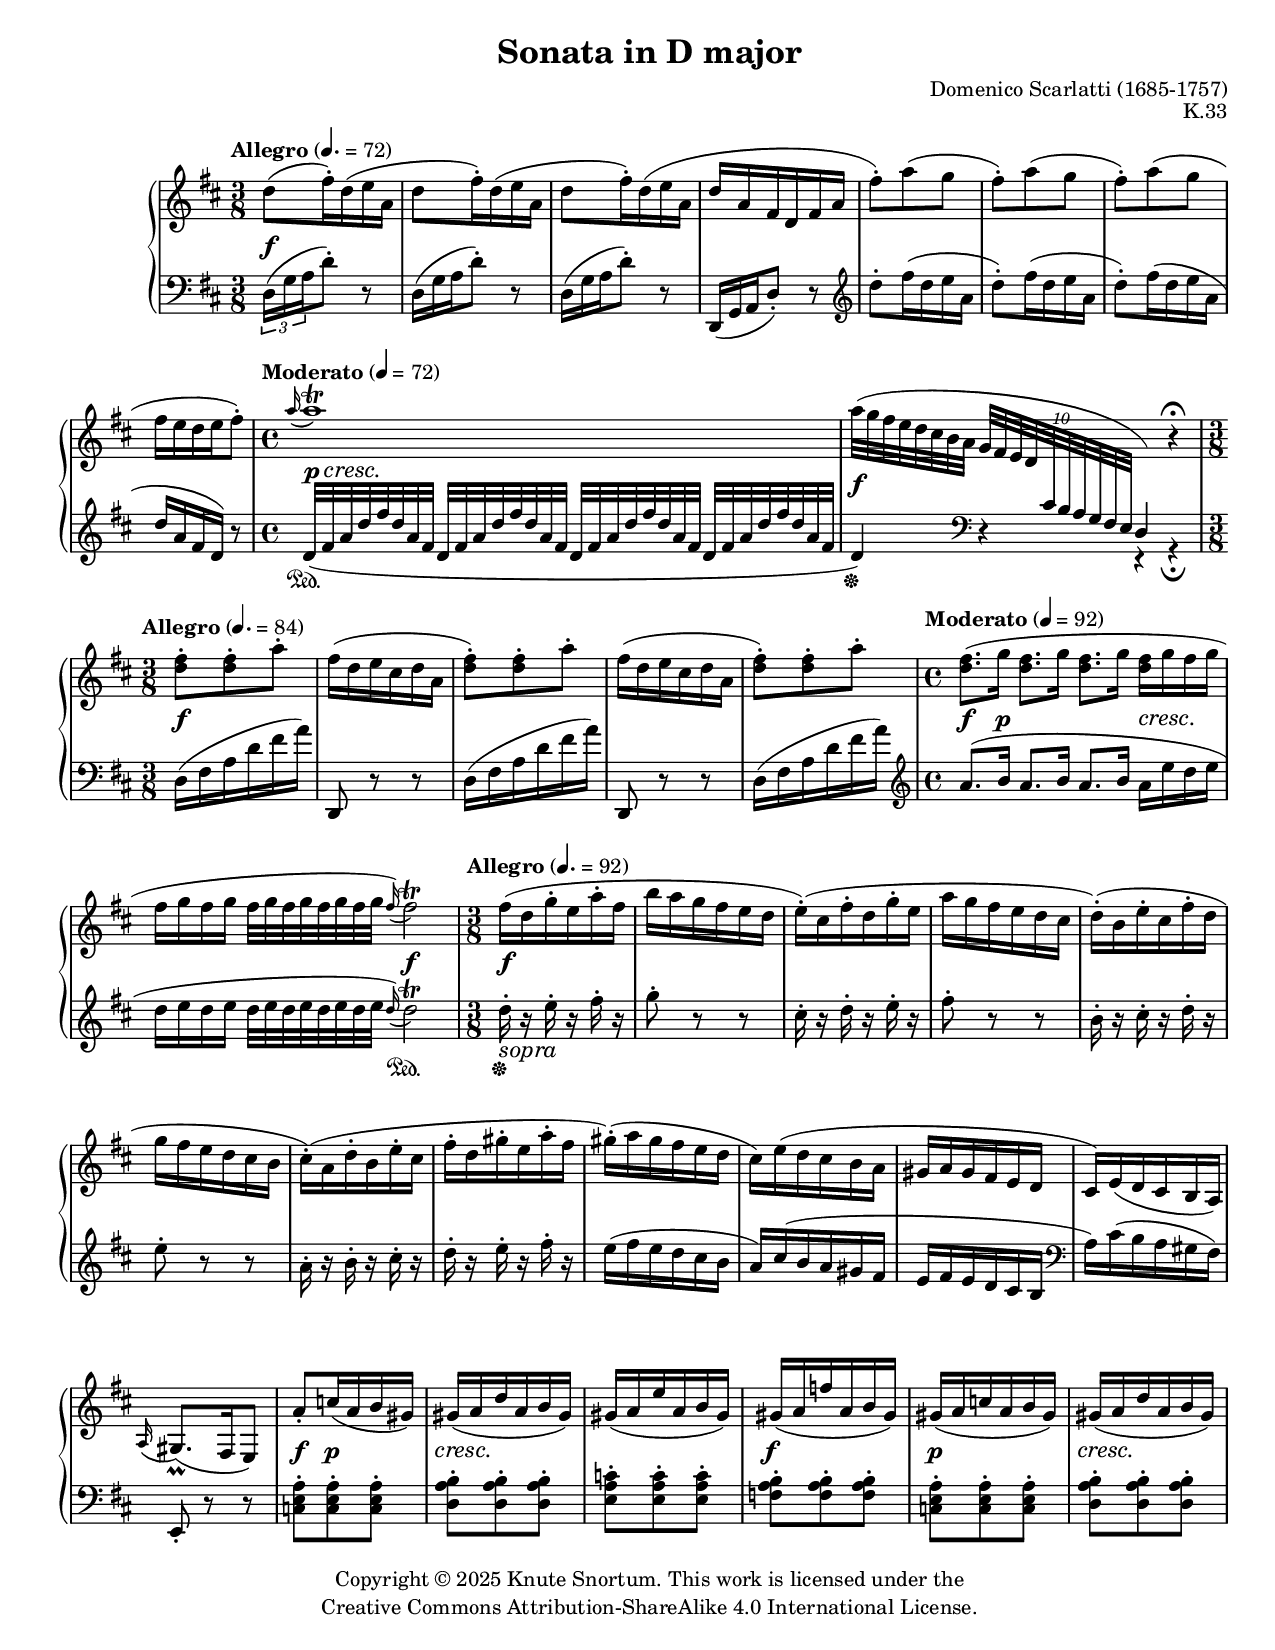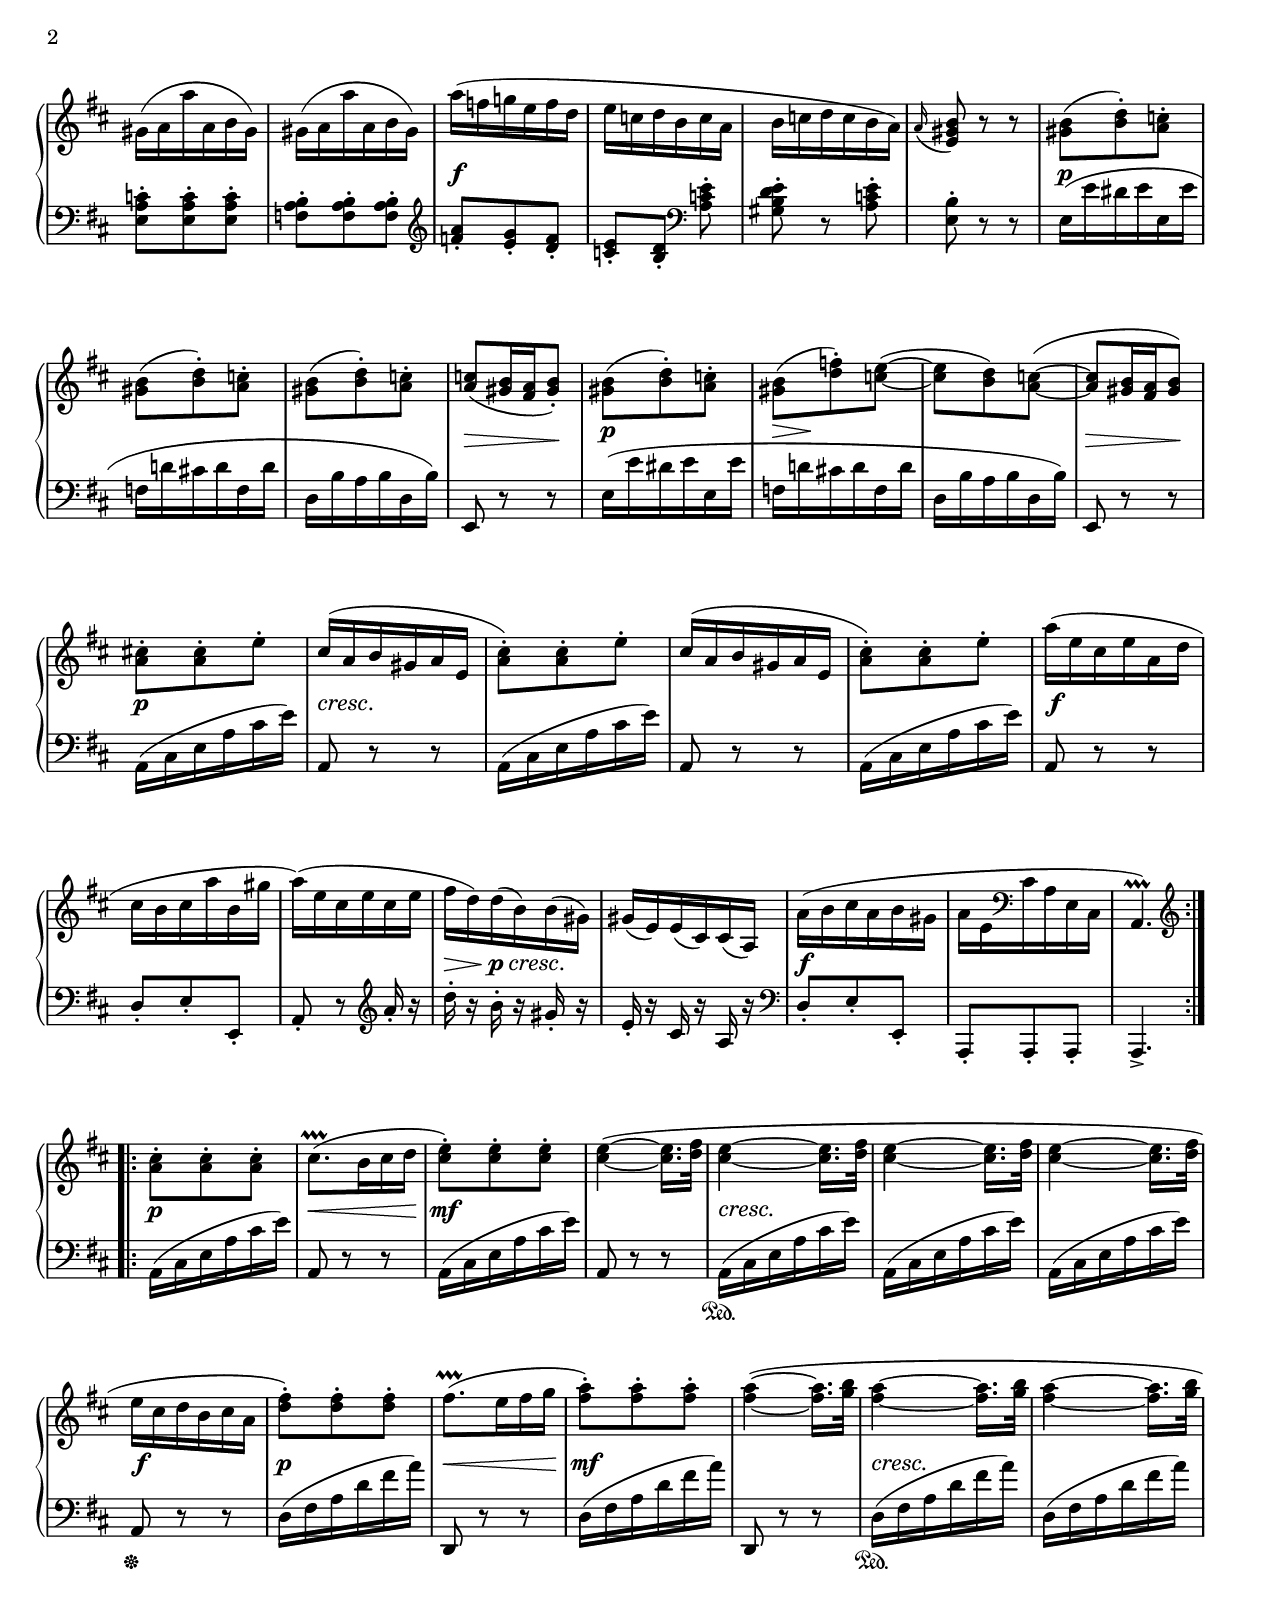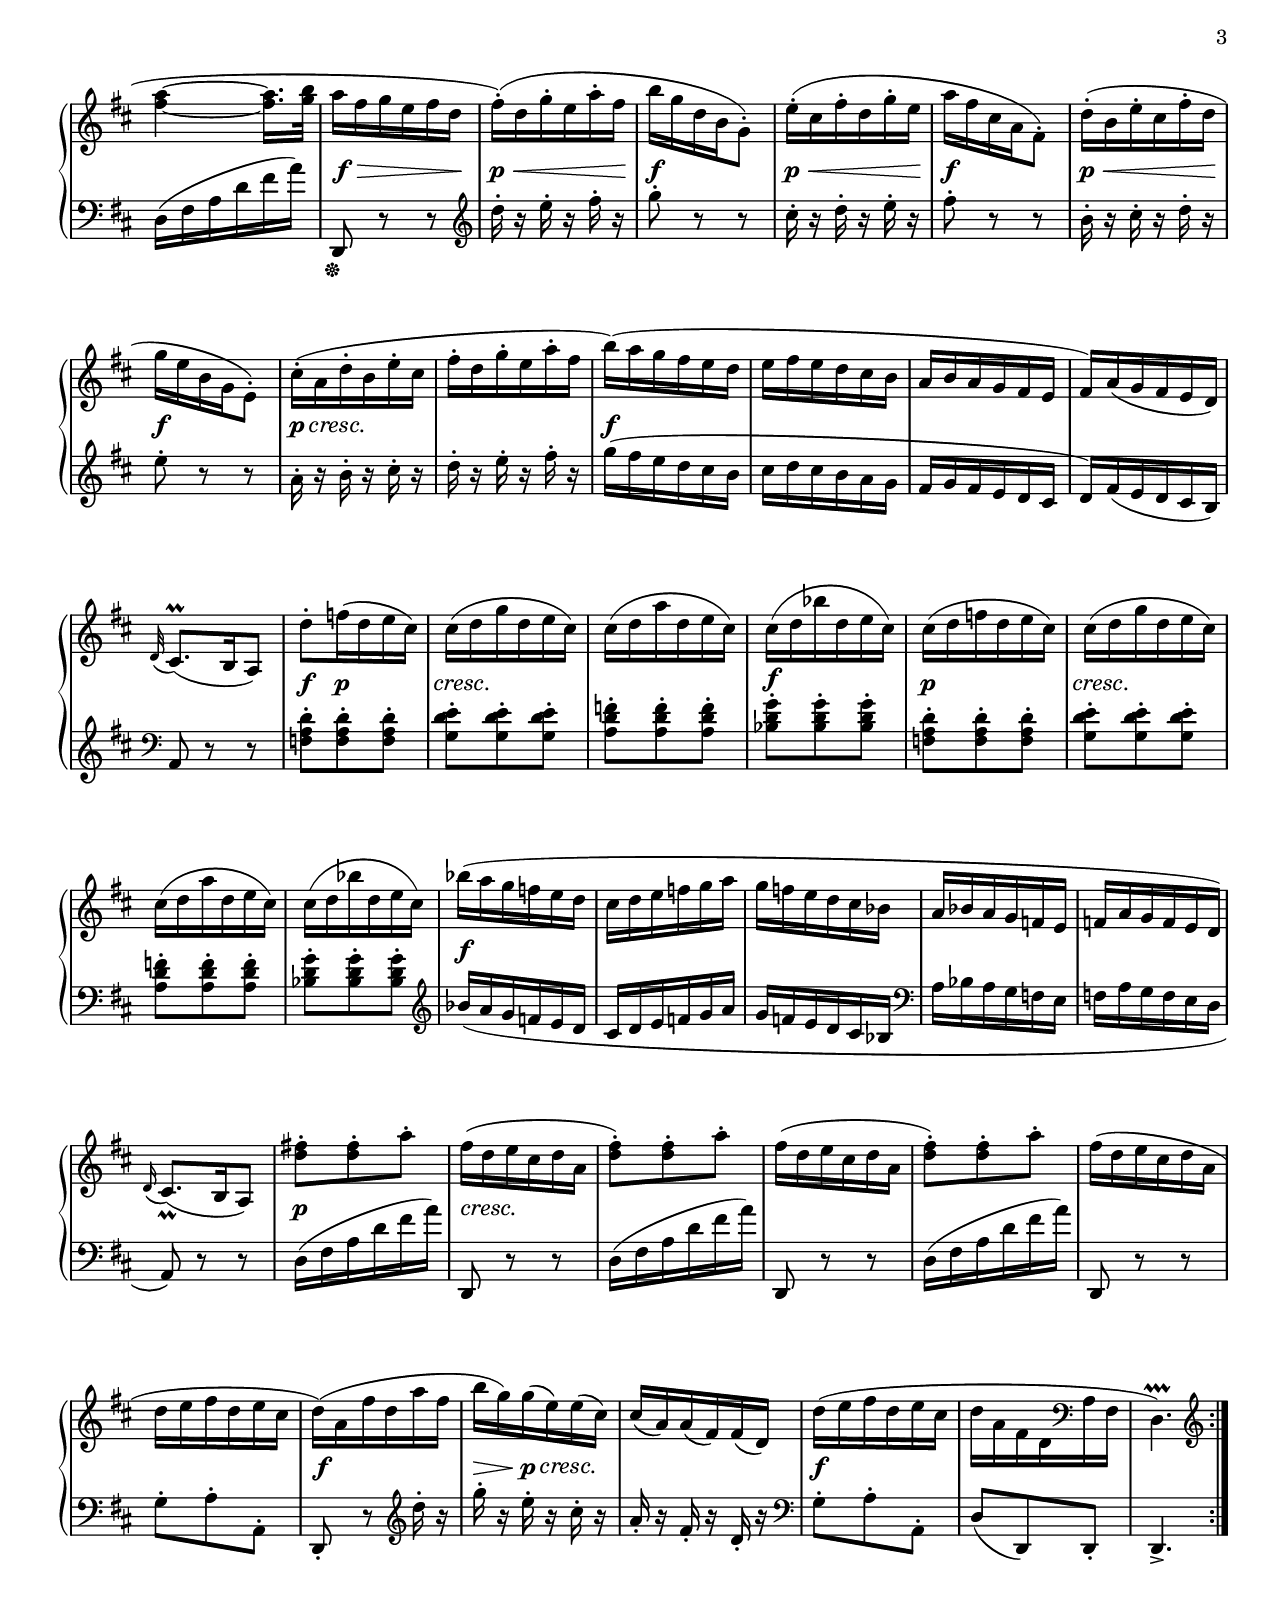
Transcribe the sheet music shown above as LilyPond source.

%...+....1....+....2....+....3....+....4....+....5....+....6....+....7....+....

\version "2.24.0"
\include "globals.ily"

#(ly:expect-warning-times 8 "barcheck failed")

\header { 
  title = "Sonata in D major"
  opus = "K.33"
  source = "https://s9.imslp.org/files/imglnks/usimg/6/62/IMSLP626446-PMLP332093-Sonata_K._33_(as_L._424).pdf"
}

%
% Positions and shapes
%

slurShapeA = \shape #'((0 . 0) (0 . 0) (0 . 1) (0 . -2)) \etc
slurShapeB = \shape #'(
                        ((0 . 0) (0 . 0) (0 . 0) (0 . 0))
                        ((0.25 . 0.25) (0 . 0) (0 . 0) (0 . 0))
                      ) \etc
slurShapeC = \shape #'((0.5 . 0) (0 . 0) (0 . 0) (-0.5 . 0)) \etc
slurShapeD = \shape #'((0.5 . 0) (0 . 0) (0 . 0) (-0.5 . 0)) \etc
slurShapeE = \shape #'(
                        ((0 . 0) (0 . 0) (0 . 0) (0 . 0))
                        ((0 . 1) (0 . 0) (0 . -1) (0 . 0))
                      ) \etc
slurShapeF = \shape #'((0 . 0) (0 . 0) (0 . -1) (0 . -2)) \etc
slurShapeG = \shape #'(
                        ((0 . 0) (0 . 0) (0 . 0) (0 . 0.25))
                        ((0.25 . 0) (0 . 0) (0 . 0) (-0.25 . 0))
                      ) \etc
slurShapeH = \shape #'((0.25 . 0) (0 . 0) (0 . 0) (0 . 0)) \etc
slurShapeI = \shape #'((0.25 . 0) (0 . 0) (0 . 0) (0 . 0)) \etc
slurShapeJ = \shape #'((0.25 . 0) (0 . 0) (0 . 1) (0 . -0.5)) \etc

%
% Music
%

global = {
  \time 3/8
  \key d \major
}

rightHand = \relative {
  \global
  \repeat volta 2 {
    d''8( fs16-.) d( e a, |
    d8 fs16-.) d( e a, |
    d8 fs16-.) d( e a, |
    d16 a fs d fs a |
    fs'8-.) a( g |
    fs8-.) a( g |
    fs8-.) a( g |
    fs16 e d e fs8-.) |
    
    \barNumberCheck 9
    \time 4/4
    \grace { a16( } a1)\trill |
    a32-\slurShapeA ( g fs e d cs b a  \stemUp 
      \tuplet 10/8 { g fs e d \staffDown cs b a g fs e }
      d4) \staffUp r\fermata |
    \time 3/8
    \stemNeutral <d'' fs>8-. q-. a'-. |
    fs16( d e cs d a |
    <d fs>8-.) q-. a'-. |
    fs16( d e cs d a |
    <d fs>8-.) q-. a'-. |
    \time 4/4
    <d, fs>8.( g16  <d fs>8. g16  <d fs>8. g16  <d fs> g fs g |
    
    \barNumberCheck 17
    fs16 g fs g  fs32 g fs g fs g fs g \grace { fs16)( } fs2)\trill |
    \time 3/8
    fs16( d g-. e a-. fs |
    b16 a g fs e d |
    e16-.)-\slurShapeC ( cs fs-. d g-. e |
    a16 g fs e d cs |
    d16-.)( b e-. cs fs-. d |
    g16 fs e d cs b |
    cs16-.)-\slurShapeD ( a d-. b e-. cs |
    
    \barNumberCheck 25
    fs16-. d gs-. e a-. fs |
    gs16-.)( a gs fs e d |
    cs16) e( d cs b a |
    gs16 a gs fs e d |
    cs16) e( d cs b a) |
    \appoggiatura { a16 } gs8.(_\prall fs16 e8) |
    a'8-. c16( a b gs) |
    gs16( a d a b gs) |
    
    \barNumberCheck 33
    \stemUp gs16( a e' a, b gs) |
    gs16( a f' a, b gs) |
    gs16( a c a b gs) |
    gs16( a d a b gs) |
    \stemNeutral gs16( a a' a, b gs) |
    gs16( a a' a, b gs) |
    a'16( f g! e f d |
    e16 c d b c a |
    
    \barNumberCheck 41
    b16 c d c b a) |
    \appoggiatura { a16 } <e gs b>8 r r |
    <gs b>8( <b d>-.) <a c>-. |
    <gs b>8( <b d>-.) <a c>-. |
    <gs b>8( <b d>-.) <a c>-. |
    q8( <gs b>16 <fs a> <gs b>8-.) |
    <gs b>8( <b d>-.) <a c>-. |
    <gs b>8( <d' f>-.) <c e>(~ |
    
    \barNumberCheck 49
    q8 <b d>) <a c>(~ |
    q8 <gs b>16 <fs a> <gs b>8) |
    <a cs!>8-. q-. e'-. |
    cs16-\slurShapeF ( a b gs a e |
    <a cs>8-.) q-. e'-. |
    cs16-\slurShapeF ( a b gs a e |
    <a cs>8-.) q-. e'-. |
    a16-\slurShapeG ( e cs e a, d |
    
    \barNumberCheck 57
    cs16 b cs a' b, gs' |
    a16)( e cs e cs e |
    fs16 d) d( b) b( gs) |
    gs16( e) e( cs) cs( a) |
    \stemDown a'16( b cs a b gs |
    a16 e \clef bass cs a e cs |
    \stemNeutral \tag layout { a4.)\prallprall } \tag midi { a4.)\prall } |
  }
  \repeat volta 2 {
    \clef treble <a'' cs>8-. q-. q-. |
    
    \barNumberCheck 65
    \tag layout { cs8.(\prallprall } \tag midi { cs8.(\prall } b16 cs d |
    <cs e>8-.) q-. q-. |
    q4(~ q16. <d fs>32 |
    <cs e>4~ q16. <d fs>32 |
    <cs e>4~ q16. <d fs>32 |
    <cs e>4~ q16. <d fs>32 |
    e16 cs d b cs a |
    <d fs>8-.) q-. q-. |
    
    \barNumberCheck 73
    \tag layout { fs8.(\prallprall } \tag midi { fs8.(\prall } e16 fs g |
    <fs a>8-.) q-. q-. |
    q4(~ q16. <g b>32 |
    <fs a>4~ q16. <g b>32 |
    <fs a>4~ q16. <g b>32 |
    <fs a>4~ q16. <g b>32 |
    a16 fs g e fs d |
    fs16-.)-\slurShapeH ( d g-. e a-. fs |
    
    \barNumberCheck 81
    b16 g d b g8-.) |
    e'16-.( cs fs-. d g-. e |
    a16 fs cs a fs8-.) |
    d'16-.( b e-. cs fs-. d |
    g16 e b g e8-.) |
    cs'16-.( a d-. b e-. cs |
    fs16-. d g-. e a-. fs |
    b16)-\slurShapeI ( a g fs e d |
    
    \barNumberCheck 89
    e16 fs e d cs b |
    a16 b a g fs e |
    fs16) a( g fs e d) |
    \appoggiatura { d32 } cs8.(\prall b16 a8) |
    d'8-. f16( d e cs) |
    cs16( d g d e cs) |
    cs16( d a' d, e cs) |
    cs16( d bf' d, e cs) |
    
    \barNumberCheck 97
    cs16( d f d e cs) |
    cs16( d g d e cs) |
    cs16( d a' d, e cs) |
    cs16( d bf' d, e cs) |
    bf'16( a g f e d |
    cs16 d e f g a |
    g16 f e d cs bf |
    a16 bf a g f e |
    
    \barNumberCheck 105
    f16 a g f e d) |
    \appoggiatura { d16 } cs8.(_\prall b16 a8) |
    <d' fs!>8-. q-. a'-. |
    fs16( d e cs d a |
    <d fs>8-.) q-. a'-. |
    fs16( d e cs d a |
    <d fs>8-.) q-. a'-. |
    fs16( d e cs d a |
    
    \barNumberCheck 113
    d16 e fs d e cs |
    d16)-\slurShapeJ ( a fs' d a' fs |
    b16 g) g( e) e( cs) |
    cs16( a) a( fs) fs( d) |
    d'16( e fs d e cs |
    \stemDown d16 a fs d \clef bass a fs |
    \tag layout { d4.)\prallprall } \tag midi { d4.)\prall } \clef treble |
  }
}

leftHand = \relative {
  \global
  \clef bass
  \repeat volta 2 {
    \tuplet 3/2 { d16( g a } d8-.) r |
    \tupletOff
    \tuplet 3/2 { d,16( g a } d8-.) r |
    \tuplet 3/2 { d,16( g a } d8-.) r |
    \tuplet 3/2 { d,,16( g a } d8-.) r |
    \clef treble d''8-. fs16( d e a, |
    d8-.) fs16( d e a, |
    d8-.) fs16( d e a, |
    d16 a fs d) r8 |
    
    \barNumberCheck 9
    \time 4/4
    \grace { s16 } d32( fs a d fs d a fs  d fs a d fs d a fs
      d fs a d fs d a fs  d fs a d fs d a fs |
    d4) \clef bass r \voiceTwo r r\fermata |
    \time 3/8
    \oneVoice d,16( fs a d fs a) |
    d,,,8 r r |
    d'16( fs a d fs a) |
    d,,,8 r r |
    d'16( fs a d fs a) |
    \time 4/4
    \clef treble a8.-\slurShapeB ( b16  a8. b16  a8. b16  a e' d e |
    
    \barNumberCheck 17
    d16 e d e  d32 e d e d e d e \grace { d16)( } d2)\trill |
    \time 3/8
    d16-._\sopra r e-. r fs-. r |
    g8-. r r |
    cs,16-. r d-. r e-. r |
    fs8-. r r |
    b,16-. r cs-. r d-. r |
    e8-. r r |
    \stemDown a,16-. r b-. r cs-. r |
    
    \barNumberCheck 25
    d16-. r e-. r fs-. r |
    e16( fs e d cs b |
    \stemNeutral a16) cs( b a gs fs |
    e16 fs e d cs b |
    \clef bass a16) cs( b a gs fs) |
    e,8-. r r |
    <c' e a>8-. q-. q-. |
    <d a' b>8-. q-. q-. |
    
    \barNumberCheck 33
    <e a c>8-. q-. q-. |
    <f a b>8-. q-. q-. |
    <c e a>8-. q-. q-. |
    <d a' b>8-. q-. q-. |
    <e a c>8-. q-. q-. |
    <f a b>8-. q-. q-. |
    \clef treble <f' a>8-. <e g>-. <d f>-. |
    <c e>8-. <b d>-. \clef bass <a c e>-.\noBeam |
    
    \barNumberCheck 41
    <gs b d e>8-. r <a c e>-. |
    <e b'>8-. r r |
    e16-\slurShapeE ( e' ds e e, e' |
    f,16 d'! cs! d f, d' |
    d,16 b' a b d, b') |
    e,,8 r r |
    e'16( e' ds e e, e' |
    f,16 d'! cs! d f, d' |
    
    \barNumberCheck 49
    d,16 b' a b d, b') |
    e,,8 r r |
    a16( cs e a cs e) |
    a,,8 r r |
    a16( cs e a cs e) |
    a,,8 r r |
    a16( cs e a cs e) |
    a,,8 r r |
    
    \barNumberCheck 57
    d8-. e-. e,-. |
    a8-. r \clef treble a''16-. r |
    d16-. r b-. r gs-. r |
    e16-. r cs r a r |
    \clef bass d,8-. e-. e,-. |
    a,8-. a-. a-. |
    a4.-> |
  }
  \repeat volta 2 {
    a'16( cs e a cs e) |
    
    \barNumberCheck 65
    a,,8 r r |
    a16( cs e a cs e) |
    a,,8 r r |
    a16( cs e a cs e) |
    a,,16( cs e a cs e) |
    a,,16( cs e a cs e) |
    a,,8 r r |
    d16( fs a d fs a) |
    
    \barNumberCheck 73
    d,,,8 r r |
    d'16( fs a d fs a) |
    d,,,8 r r |
    d'16( fs a d fs a) |
    d,,16( fs a d fs a) |
    d,,16( fs a d fs a) |
    d,,,8 r r |
    \clef treble d'''16-. r e-. r fs-. r |
    
    \barNumberCheck 81
    g8-. r r |
    cs,16-. r d-. r e-. r |
    fs8-. r r |
    b,16-. r cs-. r d-. r |
    e8-. r r |
    \stemDown a,16-. r b-. r cs-. r |
    d16-. r e-. r fs-. r |
    g16( fs e d cs b |
    
    \barNumberCheck 89
    cs16 d cs b a g |
    \stemNeutral fs16 g fs e d cs |
    d16) fs( e d cs b) |
    \clef bass a,8 r r |
    <f' a d>8-. q-. q-. |
    <g d' e>8-. q-. q-. |
    <a d f>8-. q-. q-. |
    <bf d g>8-. q-. q-. |
    
    \barNumberCheck 97
    <f a d>8-. q-. q-. |
    <g d' e>8-. q-. q-. |
    <a d f>8-. q-. q-. |
    <bf d g>8-. q-. q-. |
    \clef treble bf'16_( a g f e d |
    cs16 d e f g a |
    g16 f e d cs bf |
    \clef bass a16 bf a g f e |
    
    \barNumberCheck 105
    f16 a g f e d |
    a8) r r |
    d16( fs a d fs a) |
    d,,,8 r r |
    d'16( fs a d fs a) |
    d,,,8 r r |
    d'16( fs a d fs a) |
    d,,,8 r r |
    
    \barNumberCheck 113
    g'8-. a-. a,-. |
    d,8-. r \clef treble d'''16-. r |
    g16-. r e-. r cs-. r |
    a16-. r fs-. r d-. r |
    \clef bass g,8-. a-. a,-. |
    d8( d,) d-. |
    d4.-> |
  }
}

dynamics = {
  \override DynamicTextSpanner.style = #'none
  \repeat volta 2 {
    s4.\f |
    s4. * 7 |
    
    \barNumberCheck 9
    \time 4/4
    \grace { s16 } s1\p\cresc |
    s1-\tweak Y-offset -2 \f |
    \time 3/8
    s4.\f |
    s4. * 4 |
    \time 4/4
    s8.\f s16\p s2 s4\cresc |
    
    \barNumberCheck 17
    s2 \tag layout { s\f } \tag midi { s\mf } |
    \time 3/8
    s4.\f |
    s4. * 6 |
    
    \barNumberCheck 25
    s4. * 6 |
    s8\f s4\p |
    s4.\cresc |
    
    \barNumberCheck 33
    s4. |
    s4.\f |
    s4.\p |
    s4.\cresc |
    s4. * 2 |
    s4.\f |
    s4. |
    
    \barNumberCheck 41
    s4. * 2 |
    s4.\p |
    s4. * 2 |
    s4-\tweak Y-offset -1 \> s8\! |
    s4.\p |
    s16\> s16\! s4 |
    
    \barNumberCheck 49
    s4. |
    s4-\tweak Y-offset -1 \> s8\! |
    s4.\p |
    s4.\cresc |
    s4. * 3 |
    s4.\f |
    
    \barNumberCheck 57
    s4. * 2 |
    s8\> s\p\cresc s |
    s4. |
    s4.\f |
    s4. * 2 |
  }
  \repeat volta 2 {
    s4.\p |
    
    \barNumberCheck 65
    s4\< s16 s\! |
    s4.\mf |
    s4. |
    s4.\cresc |
    s4. * 2 |
    s4.\f |
    s4.\p |
    
    \barNumberCheck 73
    s4\< s16 s\! |
    s4.\mf |
    s4. |
    s4.\cresc |
    s4. * 2 |
    s4\f\> s16 s\! |
    s4\p\< s16 s\! |
    
    \barNumberCheck 81
    s4.\f |
    s4\p\< s16 s\! |
    s4.\f |
    s4\p\< s16 s\! |
    s4.\f |
    s4.\p\cresc |
    s4. |
    s4.\f |
    
    \barNumberCheck 89
    s4. * 4 |
    s8\f s4\p |
    s4.\cresc |
    s4. |
    s4.-\tweak Y-offset 0 \f |
    
    \barNumberCheck 97
    s4.\p |
    s4.\cresc |
    s4. * 2 |
    s4.\f |
    s4. * 3 |
    
    \barNumberCheck 105
    s4. * 2 |
    s4.\p |
    s4.\cresc |
    s4. * 4 |
    
    \barNumberCheck 113
    s4. |
    s4.\f |
    s8\> s4\p\cresc |
    s4. |
    s4.\f |
    s4. * 2 |
  }
}

pedal = {
  \repeat volta 2 {
    s4. * 8 |
    
    \barNumberCheck 9
    \time 4/4
    \grace { s16 } s1\sustainOn |
    s1\sustainOff |
    \time 3/8
    s4. * 5 |
    \time 4/4
    s1 |
    
    \barNumberCheck 17
    s2 s\sustainOn |
    \time 3/8
    s4.\sustainOff |
    s4. * 6 |
    
    \barNumberCheck 25
    s4. * 32 |
    
    \barNumberCheck 57
    s4. * 7 |
  }
  \repeat volta 2 {
    s4. |
    
    \barNumberCheck 65
    s4. * 3 |
    s4.\sustainOn |
    s4. * 2 |
    s4.\sustainOff |
    s4. |
    
    \barNumberCheck 73
    s4. * 3 |
    s4.\sustainOn | % added, based on measures 68 and following
    s4. * 2 |
    s4.\sustainOff |
    s4. |
    
    \barNumberCheck 81
    s4. * 32 |
    
    \barNumberCheck 113
    s4. * 7 |
  }
}

tempi = {
  \repeat volta 2 {
    \tempo "Allegro" 4. = 72
    s4. * 8 |
    
    \barNumberCheck 9
    \time 4/4
    \tempo "Moderato" 4 = 72
    \grace { s16 } s1 |
    \set Score.tempoHideNote = ##t
    s2. \tempo 4 = 50 s4 |
    \time 3/8
    \unset Score.tempoHideNote
    \tempo "Allegro" 4. = 84
    s4. * 5 |
    \time 4/4
    \tempo "Moderato" 4 = 92
    s1 |
    
    \barNumberCheck 17
    s1 |
    \time 3/8
    \tempo "Allegro" 4. = 92
    s4. * 7 |
    
    \barNumberCheck 25
    s4. * 32 |
    
    \barNumberCheck 57
    s4. * 5 |
    \set Score.tempoHideNote = ##t
    \tempo 4. = 84 s8 \tempo 4. = 76 s \tempo 4. = 69 s |
    \tempo 4. = 60
    s4. |
  }
  \repeat volta 2 {
    \tempo 4. = 92
    s4. |
    
    \barNumberCheck 65
    s4. * 48 |
    
    \barNumberCheck 113
    s4. * 5 |
    \tempo 4. = 84 s8 \tempo 4. = 76 s \tempo 4. = 69 s |
    \tempo 4. = 60
    s4. |
  }
}

forceBreaks = {
  % page 1
  s4. * 7 \break
  s4. s1 * 2 \break
  s4. * 5 s1 \break
  s1 s4. * 5 \break
  s4. * 7 \break
  \grace { s16 } s4. * 7 \pageBreak
  
  % page 2
  s4. * 7 \break
  s4. * 7 \break
  s4. * 6 \break
  s4. * 7 \break
  s4. * 7 \break
  s4. * 7 \pageBreak
  
  % page 3
  s4. * 7 \break
  s4. * 7 \break
  \grace { s16 } s4. * 7 \break
  s4. * 7 \break
  \grace { s16 } s4. * 7 \break
}

\score {
  \keepWithTag layout  
  \new PianoStaff \with {
    \override StaffGrouper.staff-staff-spacing = 
      #'((basic-distance . 9)
         (padding . 1))
  } <<
    \new Staff = "upper" \rightHand
    \new Dynamics \dynamics
    \new Staff = "lower" \leftHand
    \new Dynamics \pedal
    \new Dynamics \tempi
    \new Devnull \forceBreaks
  >>
  \layout {}
}

\include "articulate.ly"

\score {
  \keepWithTag midi
  \articulate <<
    \new Staff = "upper" << \rightHand \dynamics \pedal \tempi >>
    \new Staff = "lower" << \leftHand \dynamics \pedal \tempi >>
  >>
  \midi {}
}
